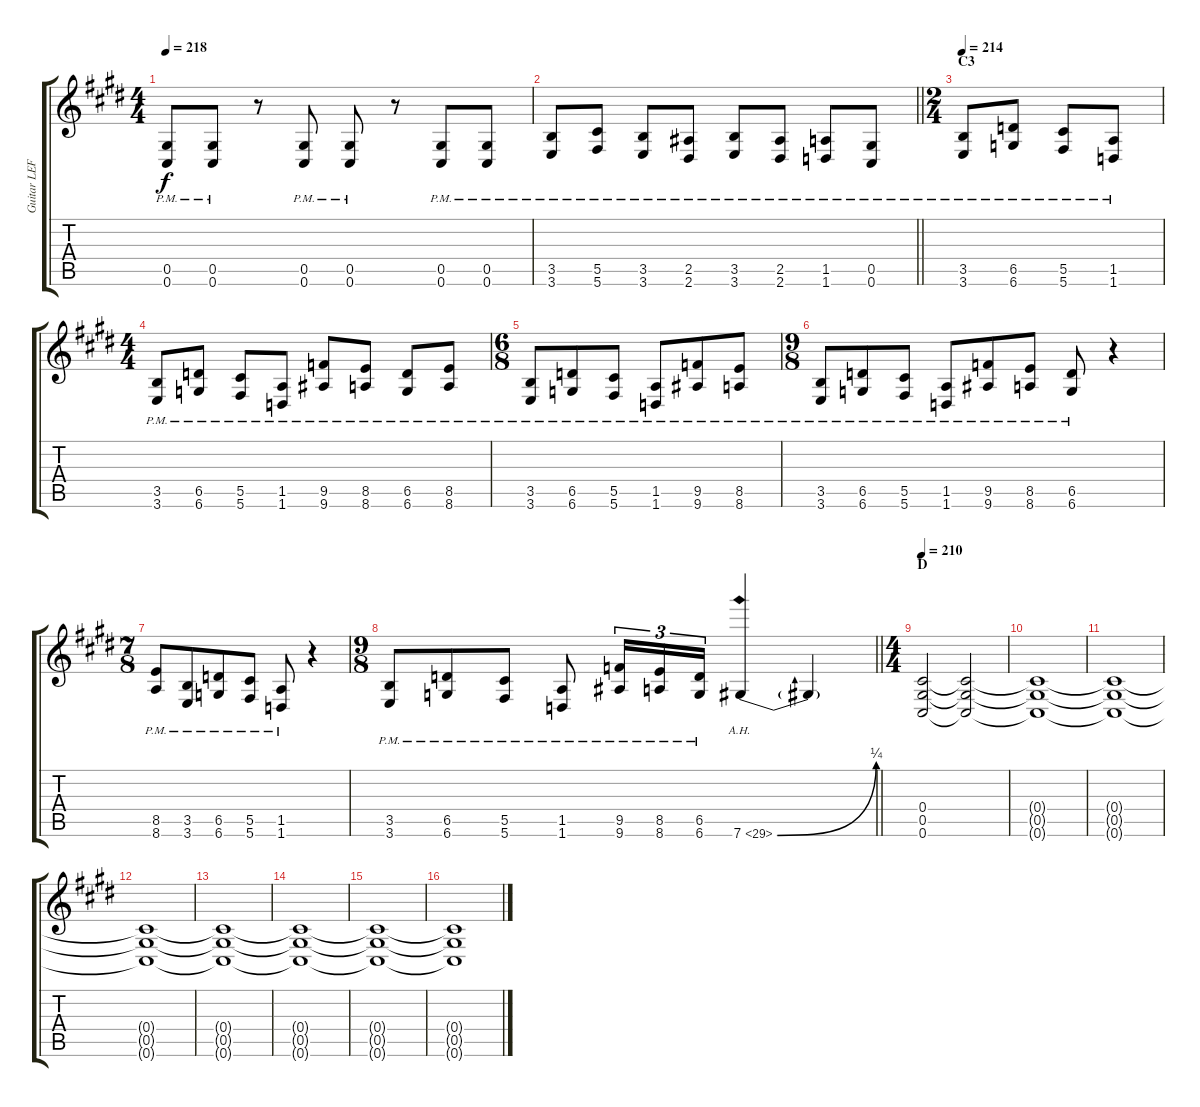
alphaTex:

\track ("Guitar LEFT" "Guitar LEF") {instrument overdrivenguitar}
\staff {score tabs}
\tuning (Eb4 Bb3 Gb3 Db3 Ab2 Db2) {hide}
\ts (4 4)
\tempo 218
\clef g2
\ks c#minor
(0.5{pm} 0.6{pm}).8{dy f} (0.5{pm} 0.6{pm}).8 r.8 (0.5{pm} 0.6{pm}).8 (0.5{pm} 0.6{pm}).8 r.8 (0.5{pm} 0.6{pm}).8 (0.5{pm} 0.6{pm}).8 |
\barLineRight lightlight
(3.5{pm} 3.6{pm}).8 (5.5{pm} 5.6{pm}).8 (3.5{pm} 3.6{pm}).8 (2.5{pm} 2.6{pm}).8 (3.5{pm} 3.6{pm}).8 (2.5{pm} 2.6{pm}).8 (1.5{pm} 1.6{pm}).8 (0.5{pm} 0.6{pm}).8 |
\ts (2 4)
\section ("" "C3")
\tempo 214
(3.5{pm} 3.6{pm}).8 (6.5{pm} 6.6{pm}).8 (5.5{pm} 5.6{pm}).8 (1.5{pm} 1.6{pm}).8 |
\ts (4 4)
(3.5{pm} 3.6{pm}).8 (6.5{pm} 6.6{pm}).8 (5.5{pm} 5.6{pm}).8 (1.5{pm} 1.6{pm}).8 (9.5{pm} 9.6{pm}).8 (8.5{pm} 8.6{pm}).8 (6.5{pm} 6.6{pm}).8 (8.5{pm} 8.6{pm}).8 |
\ts (6 8)
(3.5{pm} 3.6{pm}).8 (6.5{pm} 6.6{pm}).8 (5.5{pm} 5.6{pm}).8 (1.5{pm} 1.6{pm}).8 (9.5{pm} 9.6{pm}).8 (8.5{pm} 8.6{pm}).8 |
\ts (9 8)
(3.5{pm} 3.6{pm}).8 (6.5{pm} 6.6{pm}).8 (5.5{pm} 5.6{pm}).8 (1.5{pm} 1.6{pm}).8 (9.5{pm} 9.6{pm}).8 (8.5{pm} 8.6{pm}).8 (6.5{pm} 6.6{pm}).8 r.4 |
\ts (7 8)
(8.5{pm} 8.6{pm}).8 (3.5{pm} 3.6{pm}).8 (6.5{pm} 6.6{pm}).8 (5.5{pm} 5.6{pm}).8 (1.5{pm} 1.6{pm}).8 r.4 |
\ts (9 8)
\barLineRight lightlight
(3.5{pm} 3.6{pm}).8 (6.5{pm} 6.6{pm}).8 (5.5{pm} 5.6{pm}).8 (1.5{pm} 1.6{pm}).8 (9.5{pm} 9.6{pm}).16{tu (3 2)} (8.5{pm} 8.6{pm}).16{tu (3 2)} (6.5{pm} 6.6{pm}).16{tu (3 2)} 7.6{be (bend 0 0 60 1) ah 22}.4 7.6{t}.4 |
\ts (4 4)
\section ("" "D")
\tempo 210
(0.4 0.5 0.6).2{volume 16} (0.4{t} 0.5{t} 0.6{t}).2{volume 14} |
(0.4{t} 0.5{t} 0.6{t}).1 |
(0.4{t} 0.5{t} 0.6{t}).1 |
(0.4{t} 0.5{t} 0.6{t}).1 |
(0.4{t} 0.5{t} 0.6{t}).1{volume 12} |
(0.4{t} 0.5{t} 0.6{t}).1 |
(0.4{t} 0.5{t} 0.6{t}).1 |
(0.4{t} 0.5{t} 0.6{t}).1
